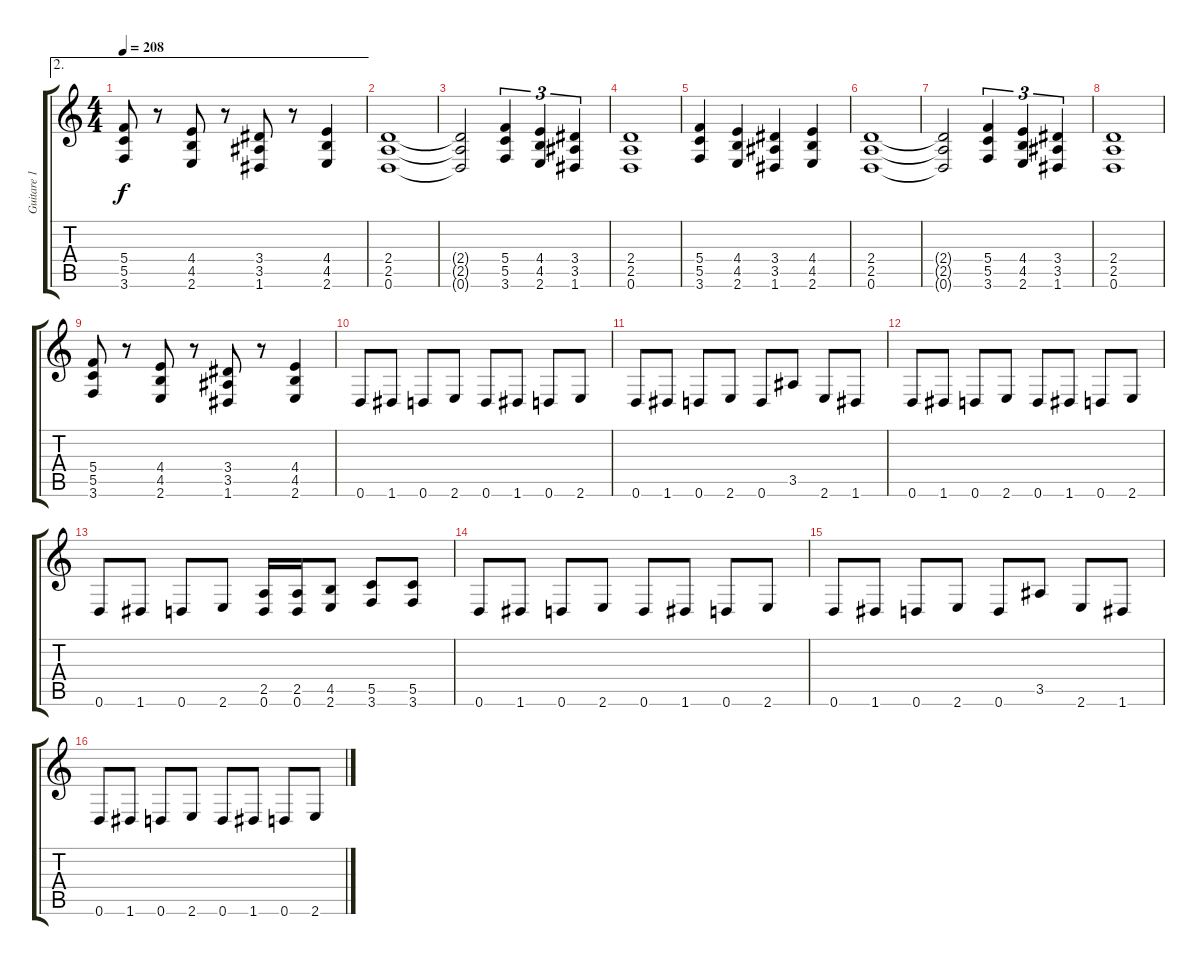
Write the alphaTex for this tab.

\track ("Guitare 1" "Guitare 1") {instrument distortionguitar}
\staff {score tabs}
\tuning (D4 A3 F3 C3 G2 D2) {hide}
\ae 2
\ts (4 4)
\tempo 208
\clef g2
\ks c
(5.4 5.5 3.6).8{dy f} r.8 (4.4 4.5 2.6).8 r.8 (3.4 3.5 1.6).8 r.8 (4.4 4.5 2.6).4 |
(2.4 2.5 0.6).1 |
(2.4{t} 2.5{t} 0.6{t}).2 (5.4 5.5 3.6).4{tu (3 2)} (4.4 4.5 2.6).4{tu (3 2)} (3.4 3.5 1.6).4{tu (3 2)} |
(2.4 2.5 0.6).1 |
(5.4 5.5 3.6).4 (4.4 4.5 2.6).4 (3.4 3.5 1.6).4 (4.4 4.5 2.6).4 |
(2.4 2.5 0.6).1 |
(2.4{t} 2.5{t} 0.6{t}).2 (5.4 5.5 3.6).4{tu (3 2)} (4.4 4.5 2.6).4{tu (3 2)} (3.4 3.5 1.6).4{tu (3 2)} |
(2.4 2.5 0.6).1 |
(5.4 5.5 3.6).8 r.8 (4.4 4.5 2.6).8 r.8 (3.4 3.5 1.6).8 r.8 (4.4 4.5 2.6).4 |
0.6.8 1.6.8 0.6.8 2.6.8 0.6.8 1.6.8 0.6.8 2.6.8 |
0.6.8 1.6.8 0.6.8 2.6.8 0.6.8 3.5.8 2.6.8 1.6.8 |
0.6.8 1.6.8 0.6.8 2.6.8 0.6.8 1.6.8 0.6.8 2.6.8 |
0.6.8 1.6.8 0.6.8 2.6.8 (2.5 0.6).16 (2.5 0.6).16 (4.5 2.6).8 (5.5 3.6).8 (5.5 3.6).8 |
0.6.8 1.6.8 0.6.8 2.6.8 0.6.8 1.6.8 0.6.8 2.6.8 |
0.6.8 1.6.8 0.6.8 2.6.8 0.6.8 3.5.8 2.6.8 1.6.8 |
0.6.8 1.6.8 0.6.8 2.6.8 0.6.8 1.6.8 0.6.8 2.6.8
